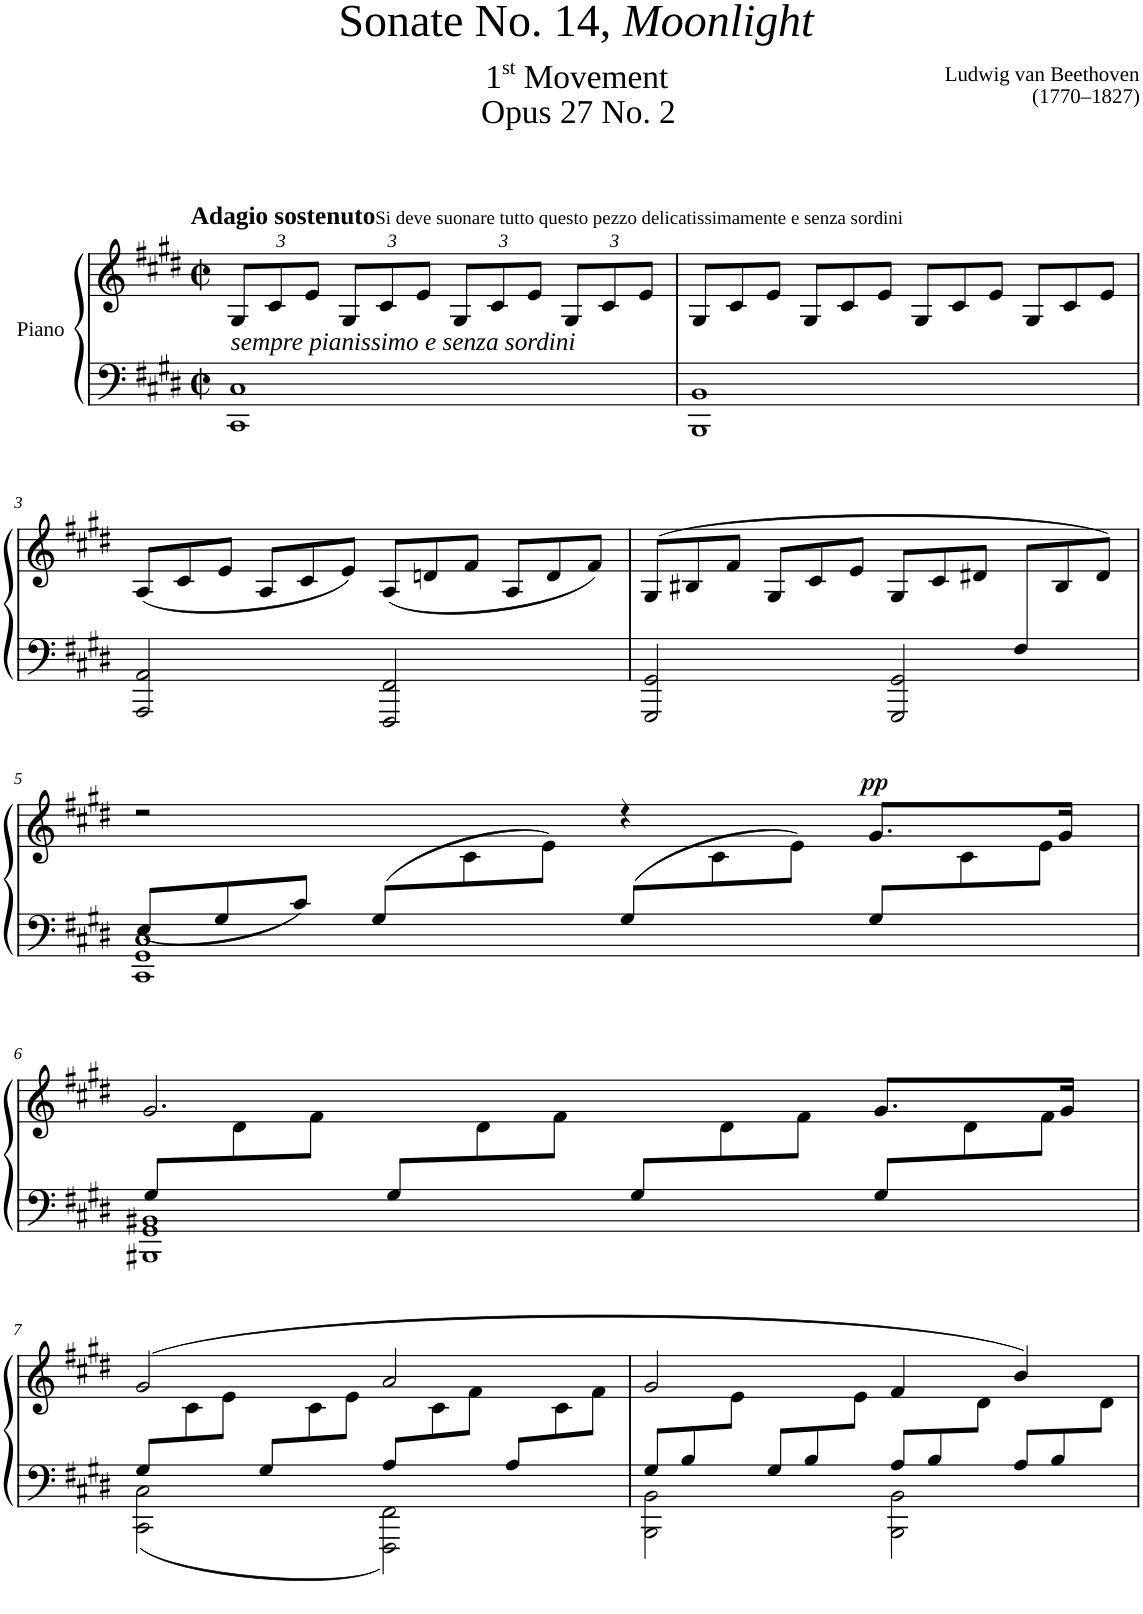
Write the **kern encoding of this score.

**kern	**kern	**dynam
*part1	*part1	*part1
*staff2	*staff1	*staff1/2
*I"Piano	*	*
*I'Pno	*	*
*clefF4	*clefG2	*
*k[f#c#g#d#]	*k[f#c#g#d#]	*
*M4/4	*M4/4	*
*met(c|)	*met(c|)	*
*	*Xbrackettup	*
=1	=1	=1
!	!LO:TX:a:B:t=Adagio sostenuto	!
!	!LO:TX:a:t=Si deve suonare tutto questo pezzo delicatissimamente e senza sordini	!
!	!LO:TX:b:i:t=sempre pianissimo e senza sordini	!
1CC# 1C#	12G#/L	.
.	12c#/	.
.	12e/J	.
.	12G#/L	.
.	12c#/	.
.	12e/J	.
.	12G#/L	.
.	12c#/	.
.	12e/J	.
.	12G#/L	.
.	12c#/	.
.	12e/J	.
=2	=2	=2
*	*Xtuplet	*
1BBB 1BB	12G#/L	.
.	12c#/	.
.	12e/J	.
.	12G#/L	.
.	12c#/	.
.	12e/J	.
.	12G#/L	.
.	12c#/	.
.	12e/J	.
.	12G#/L	.
.	12c#/	.
.	12e/J	.
!!LO:LB:g=z
=3	=3	=3
2AAA/ 2AA/	(12A/L	.
.	12c#/	.
.	12e/J	.
.	12A/L	.
.	12c#/	.
.	12e/J)	.
2FFF#/ 2FF#/	(12A/L	.
.	12dn/	.
.	12f#/J	.
.	12A/L	.
.	12d/	.
.	12f#/J)	.
=4	=4	=4
*^	*	*
2.ryy	2GGG#/ 2GG#/	(>12G#/L	.
.	.	12B#X/	.
.	.	12f#/J	.
.	.	12G#/L	.
.	.	12c#/	.
.	.	12e/J	.
.	2GGG#/ 2GG#/	12G#/L	.
.	.	12c#/	.
.	.	12d#X/J	.
*Xtuplet	*	*	*
12F#/L	.	12ryy	.
6ryy	.	12B#/	.
.	.	12d#/J)	.
!!LO:LB:g=z
=5	=5	=5	=5
*	*	*^	*
12E/L	1CC# 1GG# 1C#	2r	3ryy	.
12G#/	.	.	.	.
12c#/J	.	.	.	.
(12G#/L	.	.	.	.
6ryy	.	.	12c#\	.
.	.	.	12e\J)	.
(12G#/L	.	4r	12ryy	.
6ryy	.	.	12c#\	.
.	.	.	12e\J)	.
!	!	!	!	!LO:DY:a
12G#/L	.	8.g#/L	12ryy	pp
6ryy	.	.	12c#\	.
.	.	.	12e\J	.
.	.	16g#/Jk	.	.
!!LO:LB:g=z	!!
=6	=6	=6	=6	=6
12G#/L	1BBB#X 1GG# 1BB#X	2.g#/	12ryy	.
6ryy	.	.	12d#\	.
.	.	.	12f#\J	.
12G#/L	.	.	12ryy	.
6ryy	.	.	12d#\	.
.	.	.	12f#\J	.
12G#/L	.	.	12ryy	.
6ryy	.	.	12d#\	.
.	.	.	12f#\J	.
12G#/L	.	8.g#/L	12ryy	.
6ryy	.	.	12d#\	.
.	.	.	12f#\J	.
.	.	16g#/Jk	.	.
!!LO:LB:g=z	!!
=7	=7	=7	=7	=7
12G#/L	2CC#\ 2C#\	(2g#/	12ryy	.
6ryy	.	.	12c#\	.
.	.	.	12e\J	.
12G#/L	.	.	12ryy	.
6ryy	.	.	12c#\	.
.	.	.	12e\J	.
12A/L	2FFF#\ 2FF#\	2a/	12ryy	.
6ryy	.	.	12c#\	.
.	.	.	12f#\J	.
12A/L	.	.	12ryy	.
6ryy	.	.	12c#\	.
.	.	.	12f#\J	.
=8	=8	=8	=8	=8
12G#/L	2BBB\ 2BB\	2g#/	6ryy	.
12B/	.	.	.	.
12ryy	.	.	12e\J	.
12G#/L	.	.	6ryy	.
12B/	.	.	.	.
12ryy	.	.	12e\J	.
12A/L	2BBB\ 2BB\	4f#/	6ryy	.
12B/	.	.	.	.
12ryy	.	.	12d#\J	.
12A/L	.	4b/)	6ryy	.
12B/	.	.	.	.
12ryy	.	.	12d#\J	.
*v	*v	*	*	*
*	*v	*v	*
=	=	=
*-	*-	*-
